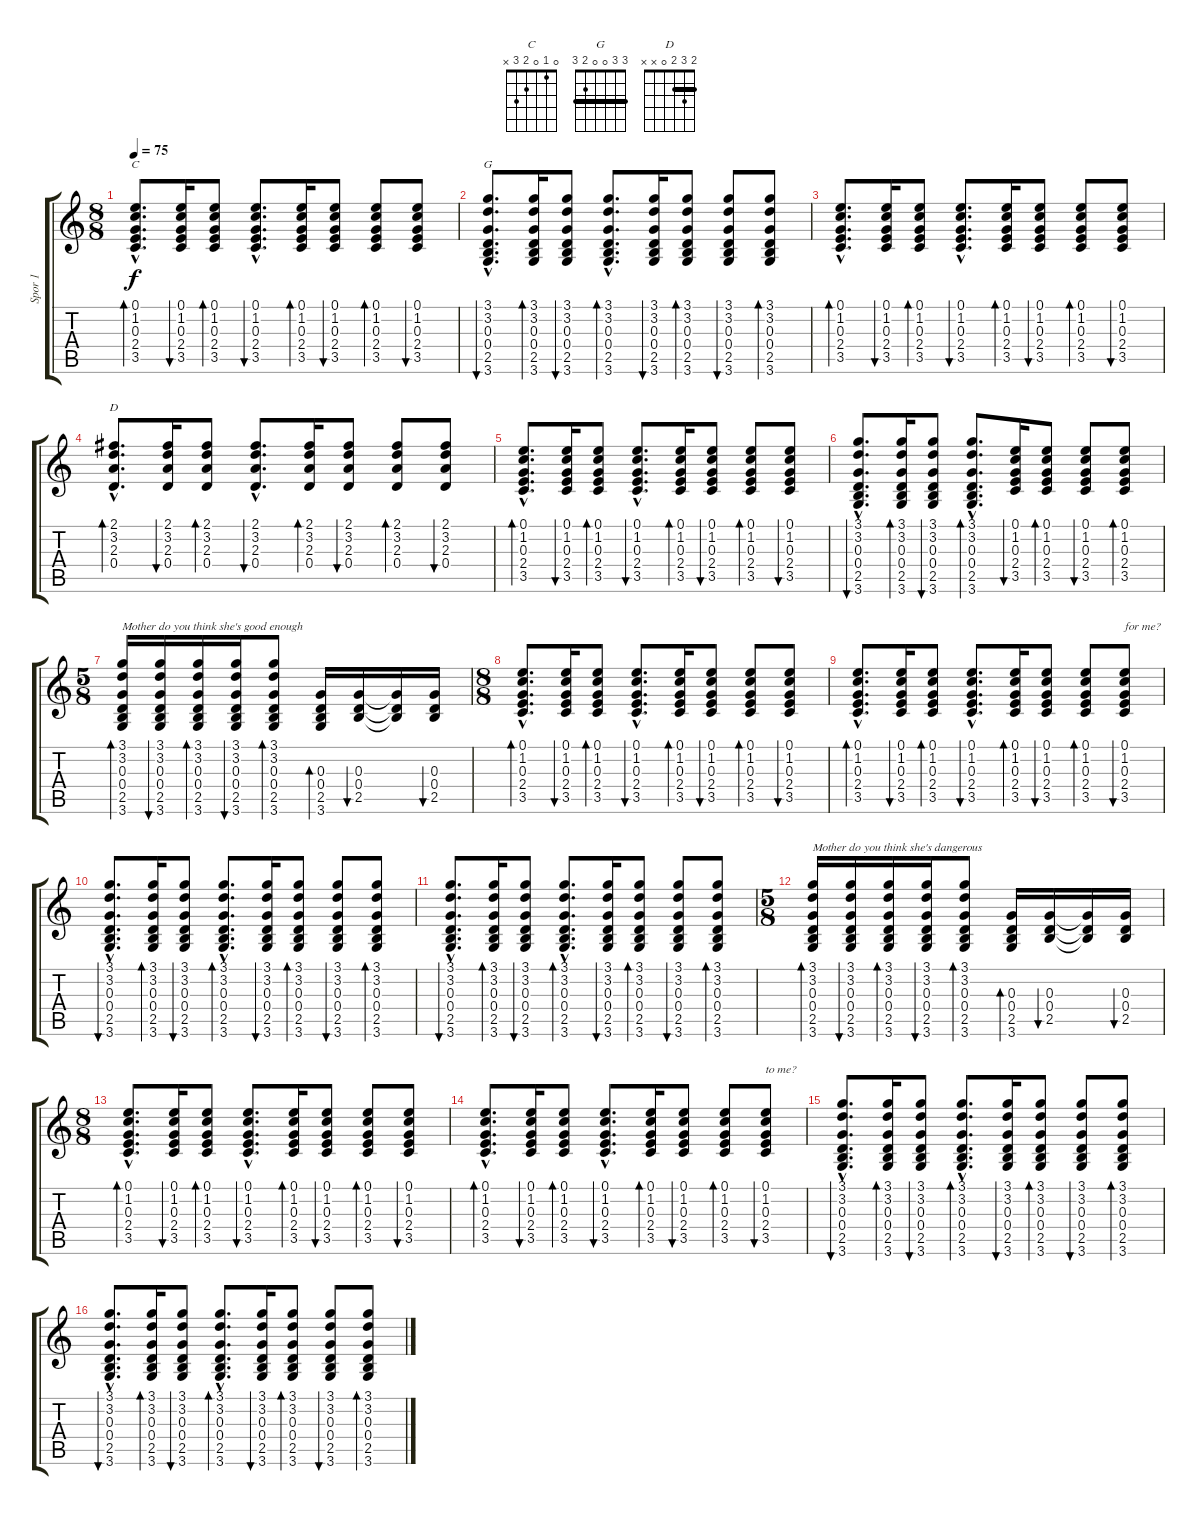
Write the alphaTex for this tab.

\track ("Spor 1" "Spor 1") {instrument acousticguitarsteel}
\staff {score tabs}
\tuning (E4 B3 G3 D3 A2 E2) {hide}
\chord ("C" 0 1 0 2 3 x)
\chord ("G" 3 3 0 0 2 3) {barre 3}
\chord ("D" 2 3 2 0 x x) {barre 2}
\ts (8 8)
\tempo 75
\clef g2
\ks c
(0.1{hac} 1.2{hac} 0.3{hac} 2.4{hac} 3.5{hac}).8{d bd 30 ch "C" dy f} (0.1 1.2 0.3 2.4 3.5).16{bu 30} (0.1 1.2 0.3 2.4 3.5).8{bd 30} (0.1{hac} 1.2{hac} 0.3{hac} 2.4{hac} 3.5{hac}).8{d bu 30} (0.1 1.2 0.3 2.4 3.5).16{bd 30} (0.1 1.2 0.3 2.4 3.5).8{bu 30} (0.1 1.2 0.3 2.4 3.5).8{bd 30} (0.1 1.2 0.3 2.4 3.5).8{bu 30} |
(3.1{hac} 3.2{hac} 0.3{hac} 0.4{hac} 2.5{hac} 3.6{hac}).8{d bu 30 ch "G"} (3.1 3.2 0.3 0.4 2.5 3.6).16{bd 30} (3.1 3.2 0.3 0.4 2.5 3.6).8{bu 30} (3.1{hac} 3.2{hac} 0.3{hac} 0.4{hac} 2.5{hac} 3.6{hac}).8{d bd 30} (3.1 3.2 0.3 0.4 2.5 3.6).16{bu 30} (3.1 3.2 0.3 0.4 2.5 3.6).8{bd 30} (3.1 3.2 0.3 0.4 2.5 3.6).8{bu 30} (3.1 3.2 0.3 0.4 2.5 3.6).8{bd 30} |
(0.1{hac} 1.2{hac} 0.3{hac} 2.4{hac} 3.5{hac}).8{d bd 30} (0.1 1.2 0.3 2.4 3.5).16{bu 30} (0.1 1.2 0.3 2.4 3.5).8{bd 30} (0.1{hac} 1.2{hac} 0.3{hac} 2.4{hac} 3.5{hac}).8{d bu 30} (0.1 1.2 0.3 2.4 3.5).16{bd 30} (0.1 1.2 0.3 2.4 3.5).8{bu 30} (0.1 1.2 0.3 2.4 3.5).8{bd 30} (0.1 1.2 0.3 2.4 3.5).8{bu 30} |
(2.1{hac} 3.2{hac} 2.3{hac} 0.4{hac}).8{d bd 30 ch "D"} (2.1 3.2 2.3 0.4).16{bu 30} (2.1 3.2 2.3 0.4).8{bd 30} (2.1{hac} 3.2{hac} 2.3{hac} 0.4{hac}).8{d bu 30} (2.1 3.2 2.3 0.4).16{bd 30} (2.1 3.2 2.3 0.4).8{bu 30} (2.1 3.2 2.3 0.4).8{bd 30} (2.1 3.2 2.3 0.4).8{bu 30} |
(0.1{hac} 1.2{hac} 0.3{hac} 2.4{hac} 3.5{hac}).8{d bd 30} (0.1 1.2 0.3 2.4 3.5).16{bu 30} (0.1 1.2 0.3 2.4 3.5).8{bd 30} (0.1{hac} 1.2{hac} 0.3{hac} 2.4{hac} 3.5{hac}).8{d bu 30} (0.1 1.2 0.3 2.4 3.5).16{bd 30} (0.1 1.2 0.3 2.4 3.5).8{bu 30} (0.1 1.2 0.3 2.4 3.5).8{bd 30} (0.1 1.2 0.3 2.4 3.5).8{bu 30} |
(3.1{hac} 3.2{hac} 0.3{hac} 0.4{hac} 2.5{hac} 3.6{hac}).8{d bu 30} (3.1 3.2 0.3 0.4 2.5 3.6).16{bd 30} (3.1 3.2 0.3 0.4 2.5 3.6).8{bu 30} (3.1{hac} 3.2{hac} 0.3{hac} 0.4{hac} 2.5{hac} 3.6{hac}).8{d bd 30} (0.1 1.2 0.3 2.4 3.5).16{bu 30} (0.1 1.2 0.3 2.4 3.5).8{bd 30} (0.1 1.2 0.3 2.4 3.5).8{bu 30} (0.1 1.2 0.3 2.4 3.5).8{bd 30} |
\ts (5 8)
(3.1 3.2 0.3 0.4 2.5 3.6).16{bd 30 txt "Mother do you think she's good enough"} (3.1 3.2 0.3 0.4 2.5 3.6).16{bu 30} (3.1 3.2 0.3 0.4 2.5 3.6).16{bd 30} (3.1 3.2 0.3 0.4 2.5 3.6).16{bu 30} (3.1 3.2 0.3 0.4 2.5 3.6).8{bd 30} (0.3 0.4 2.5 3.6).16{bd 30} (0.3 0.4 2.5).16{bu 30} (0.3{t} 0.4{t} 2.5{t}).16 (0.3 0.4 2.5).16{bu 30} |
\ts (8 8)
(0.1{hac} 1.2{hac} 0.3{hac} 2.4{hac} 3.5{hac}).8{d bd 30} (0.1 1.2 0.3 2.4 3.5).16{bu 30} (0.1 1.2 0.3 2.4 3.5).8{bd 30} (0.1{hac} 1.2{hac} 0.3{hac} 2.4{hac} 3.5{hac}).8{d bu 30} (0.1 1.2 0.3 2.4 3.5).16{bd 30} (0.1 1.2 0.3 2.4 3.5).8{bu 30} (0.1 1.2 0.3 2.4 3.5).8{bd 30} (0.1 1.2 0.3 2.4 3.5).8{bu 30} |
(0.1{hac} 1.2{hac} 0.3{hac} 2.4{hac} 3.5{hac}).8{d bd 30} (0.1 1.2 0.3 2.4 3.5).16{bu 30} (0.1 1.2 0.3 2.4 3.5).8{bd 30} (0.1{hac} 1.2{hac} 0.3{hac} 2.4{hac} 3.5{hac}).8{d bu 30} (0.1 1.2 0.3 2.4 3.5).16{bd 30} (0.1 1.2 0.3 2.4 3.5).8{bu 30} (0.1 1.2 0.3 2.4 3.5).8{bd 30} (0.1 1.2 0.3 2.4 3.5).8{bu 30 txt "for me?"} |
(3.1{hac} 3.2{hac} 0.3{hac} 0.4{hac} 2.5{hac} 3.6{hac}).8{d bu 30} (3.1 3.2 0.3 0.4 2.5 3.6).16{bd 30} (3.1 3.2 0.3 0.4 2.5 3.6).8{bu 30} (3.1{hac} 3.2{hac} 0.3{hac} 0.4{hac} 2.5{hac} 3.6{hac}).8{d bd 30} (3.1 3.2 0.3 0.4 2.5 3.6).16{bu 30} (3.1 3.2 0.3 0.4 2.5 3.6).8{bd 30} (3.1 3.2 0.3 0.4 2.5 3.6).8{bu 30} (3.1 3.2 0.3 0.4 2.5 3.6).8{bd 30} |
(3.1{hac} 3.2{hac} 0.3{hac} 0.4{hac} 2.5{hac} 3.6{hac}).8{d bu 30} (3.1 3.2 0.3 0.4 2.5 3.6).16{bd 30} (3.1 3.2 0.3 0.4 2.5 3.6).8{bu 30} (3.1{hac} 3.2{hac} 0.3{hac} 0.4{hac} 2.5{hac} 3.6{hac}).8{d bd 30} (3.1 3.2 0.3 0.4 2.5 3.6).16{bu 30} (3.1 3.2 0.3 0.4 2.5 3.6).8{bd 30} (3.1 3.2 0.3 0.4 2.5 3.6).8{bu 30} (3.1 3.2 0.3 0.4 2.5 3.6).8{bd 30} |
\ts (5 8)
(3.1 3.2 0.3 0.4 2.5 3.6).16{bd 30 txt "Mother do you think she's dangerous"} (3.1 3.2 0.3 0.4 2.5 3.6).16{bu 30} (3.1 3.2 0.3 0.4 2.5 3.6).16{bd 30} (3.1 3.2 0.3 0.4 2.5 3.6).16{bu 30} (3.1 3.2 0.3 0.4 2.5 3.6).8{bd 30} (0.3 0.4 2.5 3.6).16{bd 30} (0.3 0.4 2.5).16{bu 30} (0.3{t} 0.4{t} 2.5{t}).16 (0.3 0.4 2.5).16{bu 30} |
\ts (8 8)
(0.1{hac} 1.2{hac} 0.3{hac} 2.4{hac} 3.5{hac}).8{d bd 30} (0.1 1.2 0.3 2.4 3.5).16{bu 30} (0.1 1.2 0.3 2.4 3.5).8{bd 30} (0.1{hac} 1.2{hac} 0.3{hac} 2.4{hac} 3.5{hac}).8{d bu 30} (0.1 1.2 0.3 2.4 3.5).16{bd 30} (0.1 1.2 0.3 2.4 3.5).8{bu 30} (0.1 1.2 0.3 2.4 3.5).8{bd 30} (0.1 1.2 0.3 2.4 3.5).8{bu 30} |
(0.1{hac} 1.2{hac} 0.3{hac} 2.4{hac} 3.5{hac}).8{d bd 30} (0.1 1.2 0.3 2.4 3.5).16{bu 30} (0.1 1.2 0.3 2.4 3.5).8{bd 30} (0.1{hac} 1.2{hac} 0.3{hac} 2.4{hac} 3.5{hac}).8{d bu 30} (0.1 1.2 0.3 2.4 3.5).16{bd 30} (0.1 1.2 0.3 2.4 3.5).8{bu 30} (0.1 1.2 0.3 2.4 3.5).8{bd 30} (0.1 1.2 0.3 2.4 3.5).8{bu 30 txt "to me?"} |
(3.1{hac} 3.2{hac} 0.3{hac} 0.4{hac} 2.5{hac} 3.6{hac}).8{d bu 30} (3.1 3.2 0.3 0.4 2.5 3.6).16{bd 30} (3.1 3.2 0.3 0.4 2.5 3.6).8{bu 30} (3.1{hac} 3.2{hac} 0.3{hac} 0.4{hac} 2.5{hac} 3.6{hac}).8{d bd 30} (3.1 3.2 0.3 0.4 2.5 3.6).16{bu 30} (3.1 3.2 0.3 0.4 2.5 3.6).8{bd 30} (3.1 3.2 0.3 0.4 2.5 3.6).8{bu 30} (3.1 3.2 0.3 0.4 2.5 3.6).8{bd 30} |
(3.1{hac} 3.2{hac} 0.3{hac} 0.4{hac} 2.5{hac} 3.6{hac}).8{d bu 30} (3.1 3.2 0.3 0.4 2.5 3.6).16{bd 30} (3.1 3.2 0.3 0.4 2.5 3.6).8{bu 30} (3.1{hac} 3.2{hac} 0.3{hac} 0.4{hac} 2.5{hac} 3.6{hac}).8{d bd 30} (3.1 3.2 0.3 0.4 2.5 3.6).16{bu 30} (3.1 3.2 0.3 0.4 2.5 3.6).8{bd 30} (3.1 3.2 0.3 0.4 2.5 3.6).8{bu 30} (3.1 3.2 0.3 0.4 2.5 3.6).8{bd 30}
